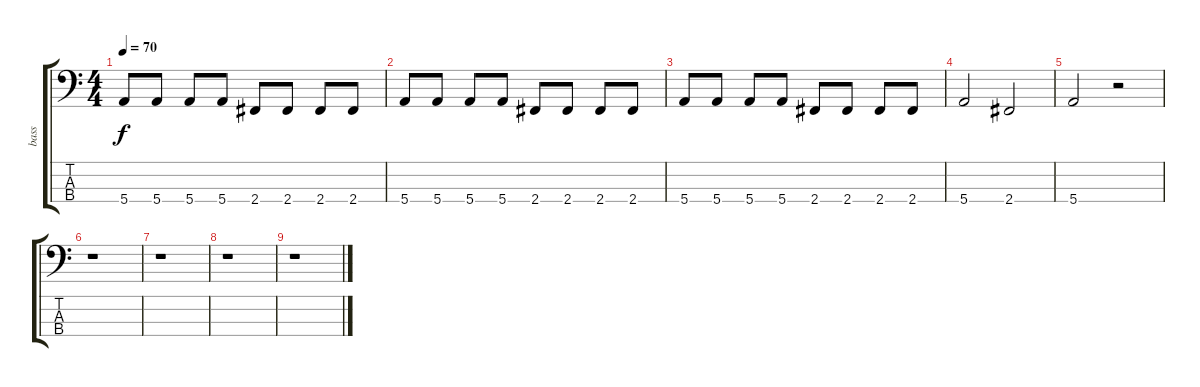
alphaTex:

\track ("bass" "bass") {instrument electricbassfinger}
\staff {score tabs}
\tuning (G2 D2 A1 E1) {hide}
\ts (4 4)
\tempo 70
\clef f4
\ks c
5.4.8{dy f} 5.4.8 5.4.8 5.4.8 2.4.8 2.4.8 2.4.8 2.4.8 |
5.4.8 5.4.8 5.4.8 5.4.8 2.4.8 2.4.8 2.4.8 2.4.8 |
5.4.8 5.4.8 5.4.8 5.4.8 2.4.8 2.4.8 2.4.8 2.4.8 |
5.4.2 2.4.2 |
5.4.2 r.2 |
r.1 |
r.1 |
r.1 |
r.1
